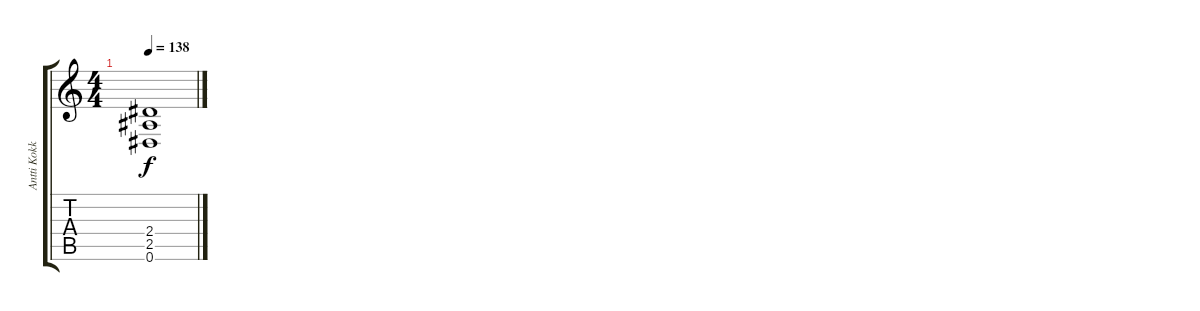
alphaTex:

\track ("Antti Kokko" "Antti Kokk") {instrument distortionguitar}
\staff {score tabs}
\tuning (Eb4 Bb3 Gb3 Db3 Ab2 Eb2) {hide}
\ts (4 4)
\tempo 138
\clef g2
\ks c
(2.4{t} 2.5{t} 0.6{t}).1{dy f}
